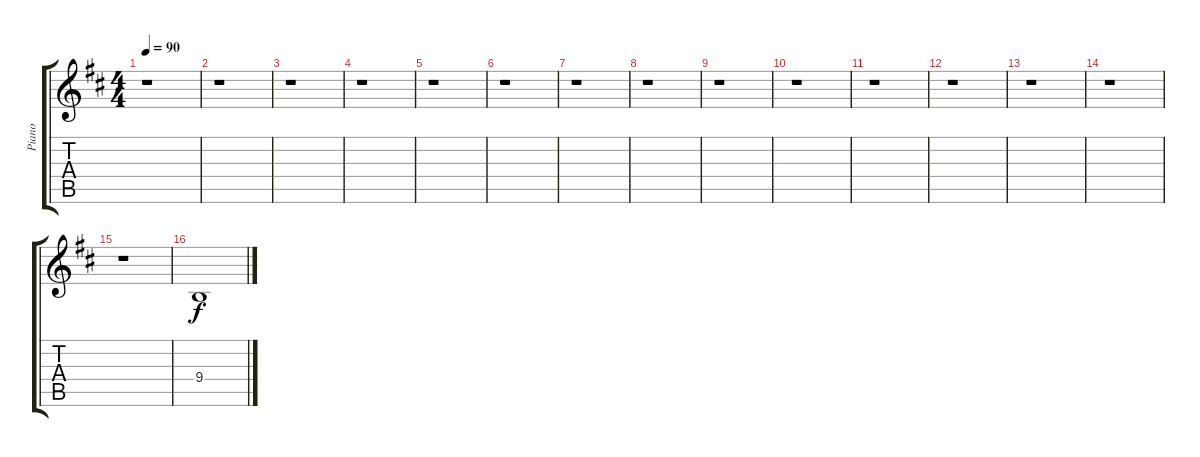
\track ("Piano" "Piano") {instrument acousticgrandpiano}
\staff {score tabs}
\tuning (E4 B3 G3 D3 A2 E2) {hide}
\ts (4 4)
\tempo 90
\clef g2
\ks d
r.1{dy f} |
r.1 |
r.1 |
r.1 |
r.1 |
r.1 |
r.1 |
r.1 |
r.1 |
r.1 |
r.1 |
r.1 |
r.1 |
r.1 |
r.1 |
9.4.1
